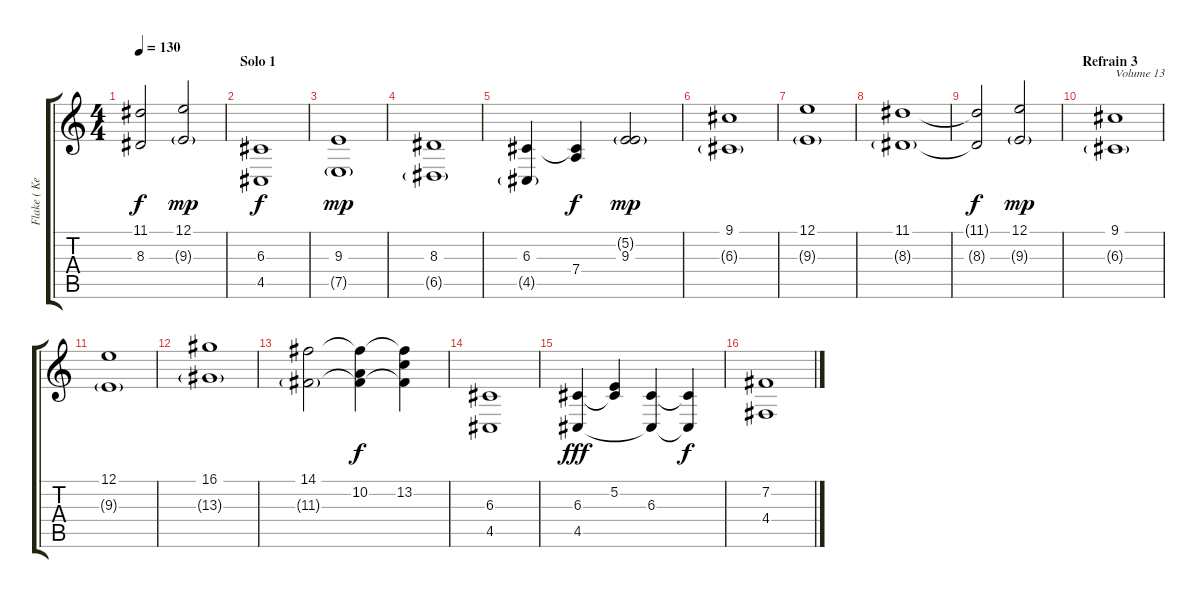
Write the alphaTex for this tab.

\track ("Flake ( Keys 3 )" "Flake ( Ke") {instrument stringensemble1}
\staff {score tabs}
\tuning (E4 B3 G3 D3 A2 E2) {hide}
\ts (4 4)
\tempo 130
\clef g2
\ks c
(11.1{t} 8.3{t}).2{dy f} (12.1 9.3{g}).2{dy mp} |
\section ("" "Solo 1")
(6.3 4.5).1{dy f} |
(9.3 7.5{g}).1{dy mp} |
(8.3 6.5{g}).1 |
(6.3 4.5{g}).4 (6.3{t} 7.4).4{dy f} (5.2{g} 9.3).2{dy mp} |
(9.1 6.3{g}).1 |
(12.1 9.3{g}).1 |
(11.1 8.3{g}).1 |
(11.1{t} 8.3{t}).2{dy f} (12.1 9.3{g}).2{dy mp} |
\section ("" "Refrain 3")
(9.1 6.3{g}).1{txt "Volume 13" volume 13} |
(12.1 9.3{g}).1 |
(16.1 13.3{g}).1 |
(14.1 11.3{g}).2 (14.1{t} 10.2 11.3{t}).4{dy f} (14.1{t} 13.2 11.3{t}).4 |
(6.3 4.5).1 |
(6.3 4.5).4{dy fff} (5.2 6.3{t}).4 (6.3 4.5{t}).4 (6.3{t} 4.5{t}).4{dy f} |
(7.2 4.4).1
